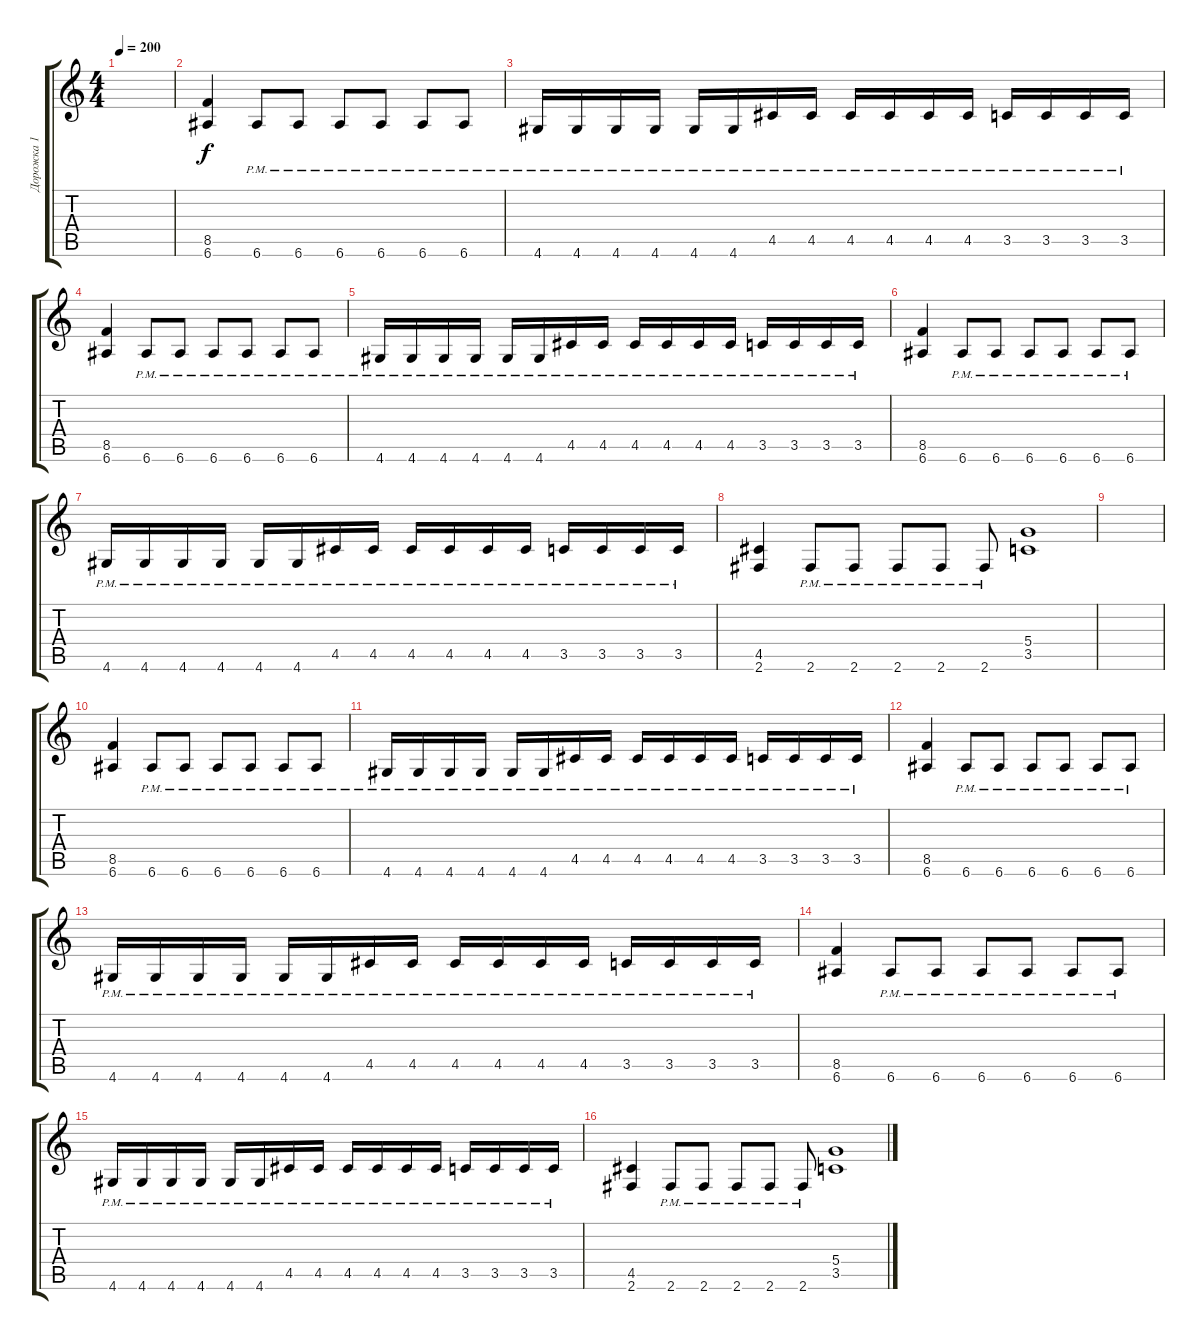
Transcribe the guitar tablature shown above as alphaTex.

\track ("Дорожка 1" "Дорожка 1") {instrument distortionguitar}
\staff {score tabs}
\tuning (E4 B3 G3 D3 A2 E2) {hide}
\ts (4 4)
\tempo 200
\clef g2
\ks c
|
(8.5 6.6).4 6.6{pm}.8 6.6{pm}.8 6.6{pm}.8 6.6{pm}.8 6.6{pm}.8 6.6{pm}.8 |
4.6{pm}.16 4.6{pm}.16 4.6{pm}.16 4.6{pm}.16 4.6{pm}.16 4.6{pm}.16 4.5{pm}.16 4.5{pm}.16 4.5{pm}.16 4.5{pm}.16 4.5{pm}.16 4.5{pm}.16 3.5{pm}.16 3.5{pm}.16 3.5{pm}.16 3.5{pm}.16 |
(8.5 6.6).4 6.6{pm}.8 6.6{pm}.8 6.6{pm}.8 6.6{pm}.8 6.6{pm}.8 6.6{pm}.8 |
4.6{pm}.16 4.6{pm}.16 4.6{pm}.16 4.6{pm}.16 4.6{pm}.16 4.6{pm}.16 4.5{pm}.16 4.5{pm}.16 4.5{pm}.16 4.5{pm}.16 4.5{pm}.16 4.5{pm}.16 3.5{pm}.16 3.5{pm}.16 3.5{pm}.16 3.5{pm}.16 |
(8.5 6.6).4 6.6{pm}.8 6.6{pm}.8 6.6{pm}.8 6.6{pm}.8 6.6{pm}.8 6.6{pm}.8 |
4.6{pm}.16 4.6{pm}.16 4.6{pm}.16 4.6{pm}.16 4.6{pm}.16 4.6{pm}.16 4.5{pm}.16 4.5{pm}.16 4.5{pm}.16 4.5{pm}.16 4.5{pm}.16 4.5{pm}.16 3.5{pm}.16 3.5{pm}.16 3.5{pm}.16 3.5{pm}.16 |
(4.5 2.6).4 2.6{pm}.8 2.6{pm}.8 2.6{pm}.8 2.6{pm}.8 2.6{pm}.8 (5.4 3.5).1 |
|
(8.5 6.6).4 6.6{pm}.8 6.6{pm}.8 6.6{pm}.8 6.6{pm}.8 6.6{pm}.8 6.6{pm}.8 |
4.6{pm}.16 4.6{pm}.16 4.6{pm}.16 4.6{pm}.16 4.6{pm}.16 4.6{pm}.16 4.5{pm}.16 4.5{pm}.16 4.5{pm}.16 4.5{pm}.16 4.5{pm}.16 4.5{pm}.16 3.5{pm}.16 3.5{pm}.16 3.5{pm}.16 3.5{pm}.16 |
(8.5 6.6).4 6.6{pm}.8 6.6{pm}.8 6.6{pm}.8 6.6{pm}.8 6.6{pm}.8 6.6{pm}.8 |
4.6{pm}.16 4.6{pm}.16 4.6{pm}.16 4.6{pm}.16 4.6{pm}.16 4.6{pm}.16 4.5{pm}.16 4.5{pm}.16 4.5{pm}.16 4.5{pm}.16 4.5{pm}.16 4.5{pm}.16 3.5{pm}.16 3.5{pm}.16 3.5{pm}.16 3.5{pm}.16 |
(8.5 6.6).4 6.6{pm}.8 6.6{pm}.8 6.6{pm}.8 6.6{pm}.8 6.6{pm}.8 6.6{pm}.8 |
4.6{pm}.16 4.6{pm}.16 4.6{pm}.16 4.6{pm}.16 4.6{pm}.16 4.6{pm}.16 4.5{pm}.16 4.5{pm}.16 4.5{pm}.16 4.5{pm}.16 4.5{pm}.16 4.5{pm}.16 3.5{pm}.16 3.5{pm}.16 3.5{pm}.16 3.5{pm}.16 |
(4.5 2.6).4 2.6{pm}.8 2.6{pm}.8 2.6{pm}.8 2.6{pm}.8 2.6{pm}.8 (5.4 3.5).1
